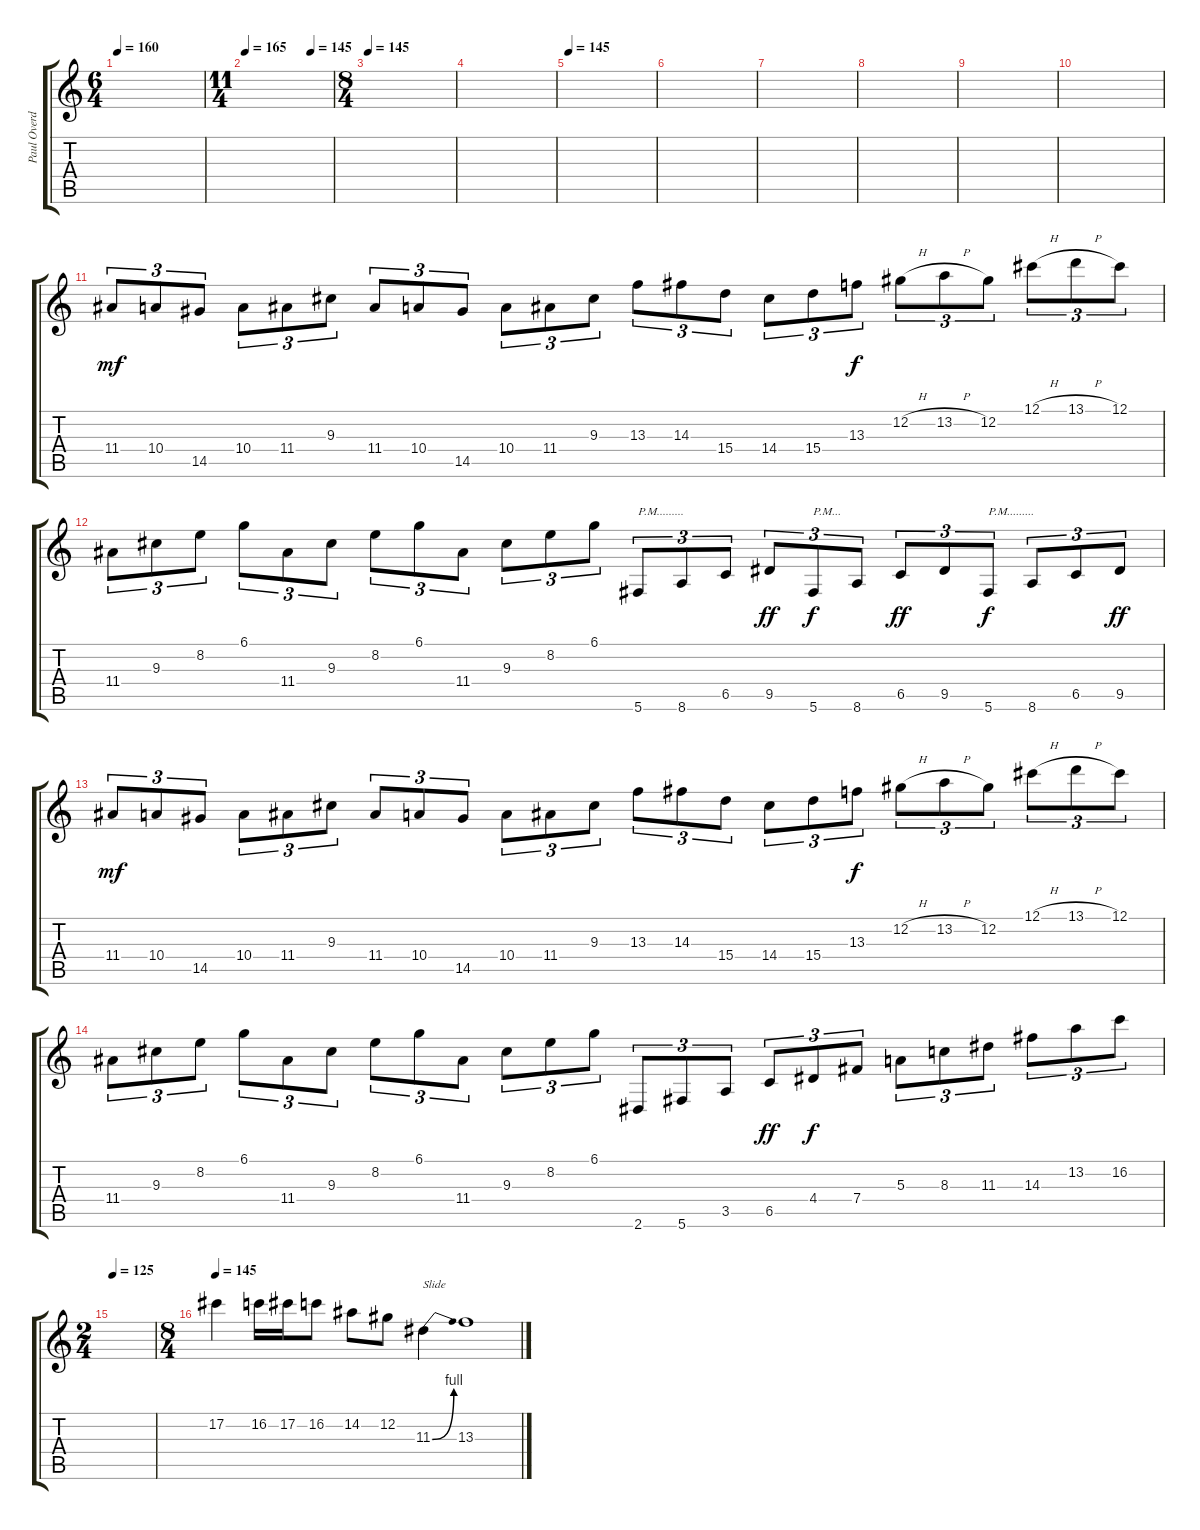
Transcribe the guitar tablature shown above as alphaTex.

\track ("Paul Overdub" "Paul Overd") {instrument overdrivenguitar}
\staff {score tabs}
\tuning (Db4 Ab3 E3 B2 Gb2 Db2) {hide}
\ts (6 4)
\tempo 160
\clef g2
\ks c
|
\ts (11 4)
\tempo 165
\tempo (145 0.75)
|
\ts (8 4)
\tempo 145
|
|
\tempo 145
|
|
|
|
|
|
11.4.8{tu (3 2) dy mf volume 12} 10.4.8{tu (3 2)} 14.5.8{tu (3 2)} 10.4.8{tu (3 2)} 11.4.8{tu (3 2)} 9.3.8{tu (3 2)} 11.4.8{tu (3 2)} 10.4.8{tu (3 2)} 14.5.8{tu (3 2)} 10.4.8{tu (3 2)} 11.4.8{tu (3 2)} 9.3.8{tu (3 2)} 13.3.8{tu (3 2)} 14.3.8{tu (3 2)} 15.4.8{tu (3 2)} 14.4.8{tu (3 2)} 15.4.8{tu (3 2)} 13.3.8{tu (3 2) dy f} 12.2{h}.8{tu (3 2)} 13.2{h}.8{tu (3 2)} 12.2.8{tu (3 2)} 12.1{h}.8{tu (3 2)} 13.1{h}.8{tu (3 2)} 12.1.8{tu (3 2)} |
11.4.8{tu (3 2)} 9.3.8{tu (3 2)} 8.2.8{tu (3 2)} 6.1.8{tu (3 2)} 11.4.8{tu (3 2)} 9.3.8{tu (3 2)} 8.2.8{tu (3 2)} 6.1.8{tu (3 2)} 11.4.8{tu (3 2)} 9.3.8{tu (3 2)} 8.2.8{tu (3 2)} 6.1.8{tu (3 2)} 5.6.8{tu (3 2) txt "P.M........."} 8.6.8{tu (3 2)} 6.5.8{tu (3 2)} 9.5.8{tu (3 2) dy ff} 5.6.8{tu (3 2) txt "P.M..." dy f} 8.6.8{tu (3 2)} 6.5.8{tu (3 2) dy ff} 9.5.8{tu (3 2)} 5.6.8{tu (3 2) txt "P.M........." dy f} 8.6.8{tu (3 2)} 6.5.8{tu (3 2)} 9.5.8{tu (3 2) dy ff} |
11.4.8{tu (3 2) dy mf} 10.4.8{tu (3 2)} 14.5.8{tu (3 2)} 10.4.8{tu (3 2)} 11.4.8{tu (3 2)} 9.3.8{tu (3 2)} 11.4.8{tu (3 2)} 10.4.8{tu (3 2)} 14.5.8{tu (3 2)} 10.4.8{tu (3 2)} 11.4.8{tu (3 2)} 9.3.8{tu (3 2)} 13.3.8{tu (3 2)} 14.3.8{tu (3 2)} 15.4.8{tu (3 2)} 14.4.8{tu (3 2)} 15.4.8{tu (3 2)} 13.3.8{tu (3 2) dy f} 12.2{h}.8{tu (3 2)} 13.2{h}.8{tu (3 2)} 12.2.8{tu (3 2)} 12.1{h}.8{tu (3 2)} 13.1{h}.8{tu (3 2)} 12.1.8{tu (3 2)} |
11.4.8{tu (3 2)} 9.3.8{tu (3 2)} 8.2.8{tu (3 2)} 6.1.8{tu (3 2)} 11.4.8{tu (3 2)} 9.3.8{tu (3 2)} 8.2.8{tu (3 2)} 6.1.8{tu (3 2)} 11.4.8{tu (3 2)} 9.3.8{tu (3 2)} 8.2.8{tu (3 2)} 6.1.8{tu (3 2)} 2.6.8{tu (3 2)} 5.6.8{tu (3 2)} 3.5.8{tu (3 2)} 6.5.8{tu (3 2) dy ff} 4.4.8{tu (3 2) dy f} 7.4.8{tu (3 2)} 5.3.8{tu (3 2)} 8.3.8{tu (3 2)} 11.3.8{tu (3 2)} 14.3.8{tu (3 2)} 13.2.8{tu (3 2)} 16.2.8{tu (3 2)} |
\ts (2 4)
\tempo 125
|
\ts (8 4)
\tempo 145
17.2.4{volume 14} 16.2.16 17.2.16 16.2.8 14.2.8 12.2.8 11.3{be (bend 0 0 60 4)}.4{txt "Slide"} 13.3.1
